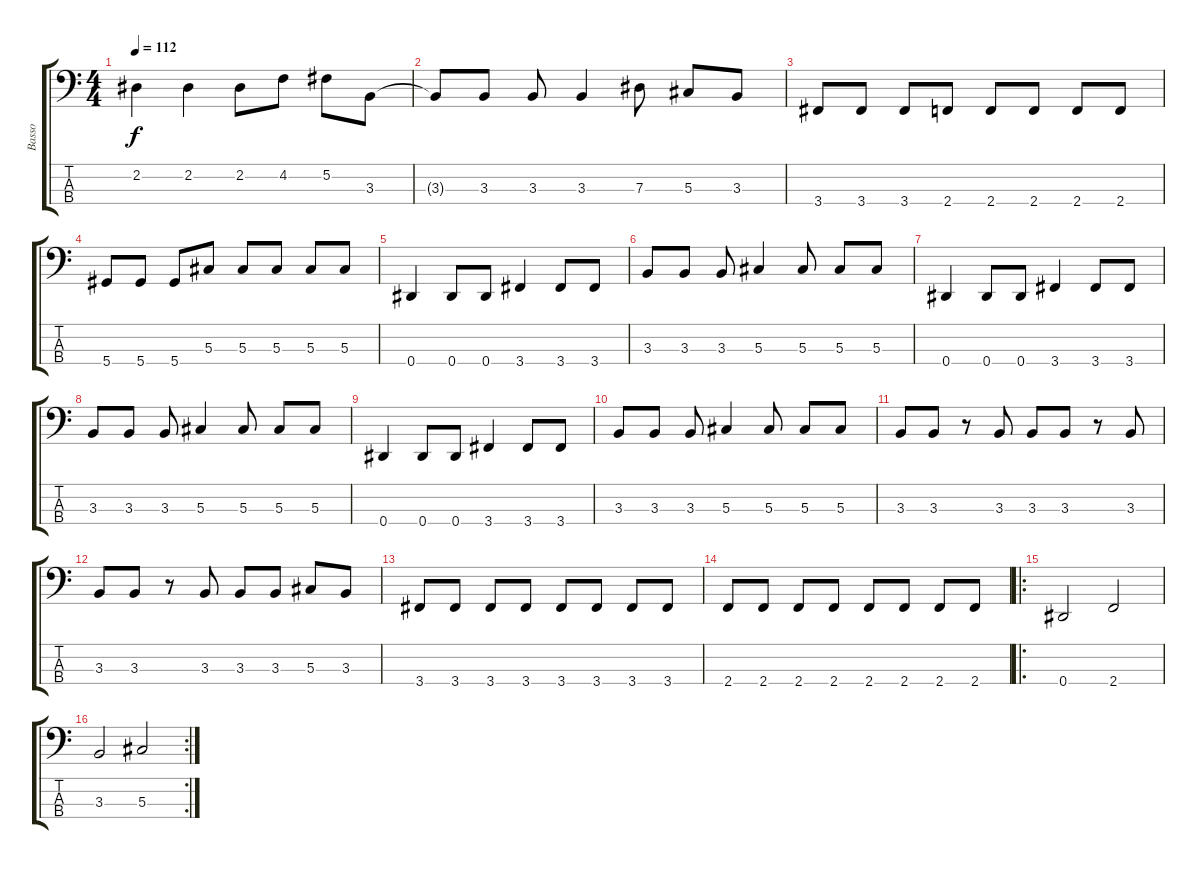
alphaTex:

\track ("Basso" "Basso") {instrument electricbassfinger}
\staff {score tabs}
\tuning (Gb2 Db2 Ab1 Eb1) {hide}
\ts (4 4)
\tempo 112
\clef f4
\ks c
2.2.4{dy f} 2.2.4 2.2.8 4.2.8 5.2.8 3.3.8 |
3.3{t}.8 3.3.8 3.3.8 3.3.4 7.3.8 5.3.8 3.3.8 |
3.4.8 3.4.8 3.4.8 2.4.8 2.4.8 2.4.8 2.4.8 2.4.8 |
5.4.8 5.4.8 5.4.8 5.3.8 5.3.8 5.3.8 5.3.8 5.3.8 |
0.4.4 0.4.8 0.4.8 3.4.4 3.4.8 3.4.8 |
3.3.8 3.3.8 3.3.8 5.3.4 5.3.8 5.3.8 5.3.8 |
0.4.4 0.4.8 0.4.8 3.4.4 3.4.8 3.4.8 |
3.3.8 3.3.8 3.3.8 5.3.4 5.3.8 5.3.8 5.3.8 |
0.4.4 0.4.8 0.4.8 3.4.4 3.4.8 3.4.8 |
3.3.8 3.3.8 3.3.8 5.3.4 5.3.8 5.3.8 5.3.8 |
3.3.8 3.3.8 r.8 3.3.8 3.3.8 3.3.8 r.8 3.3.8 |
3.3.8 3.3.8 r.8 3.3.8 3.3.8 3.3.8 5.3.8 3.3.8 |
3.4.8 3.4.8 3.4.8 3.4.8 3.4.8 3.4.8 3.4.8 3.4.8 |
2.4.8 2.4.8 2.4.8 2.4.8 2.4.8 2.4.8 2.4.8 2.4.8 |
\ro
0.4.2 2.4.2 |
\rc 2
3.3.2 5.3.2
